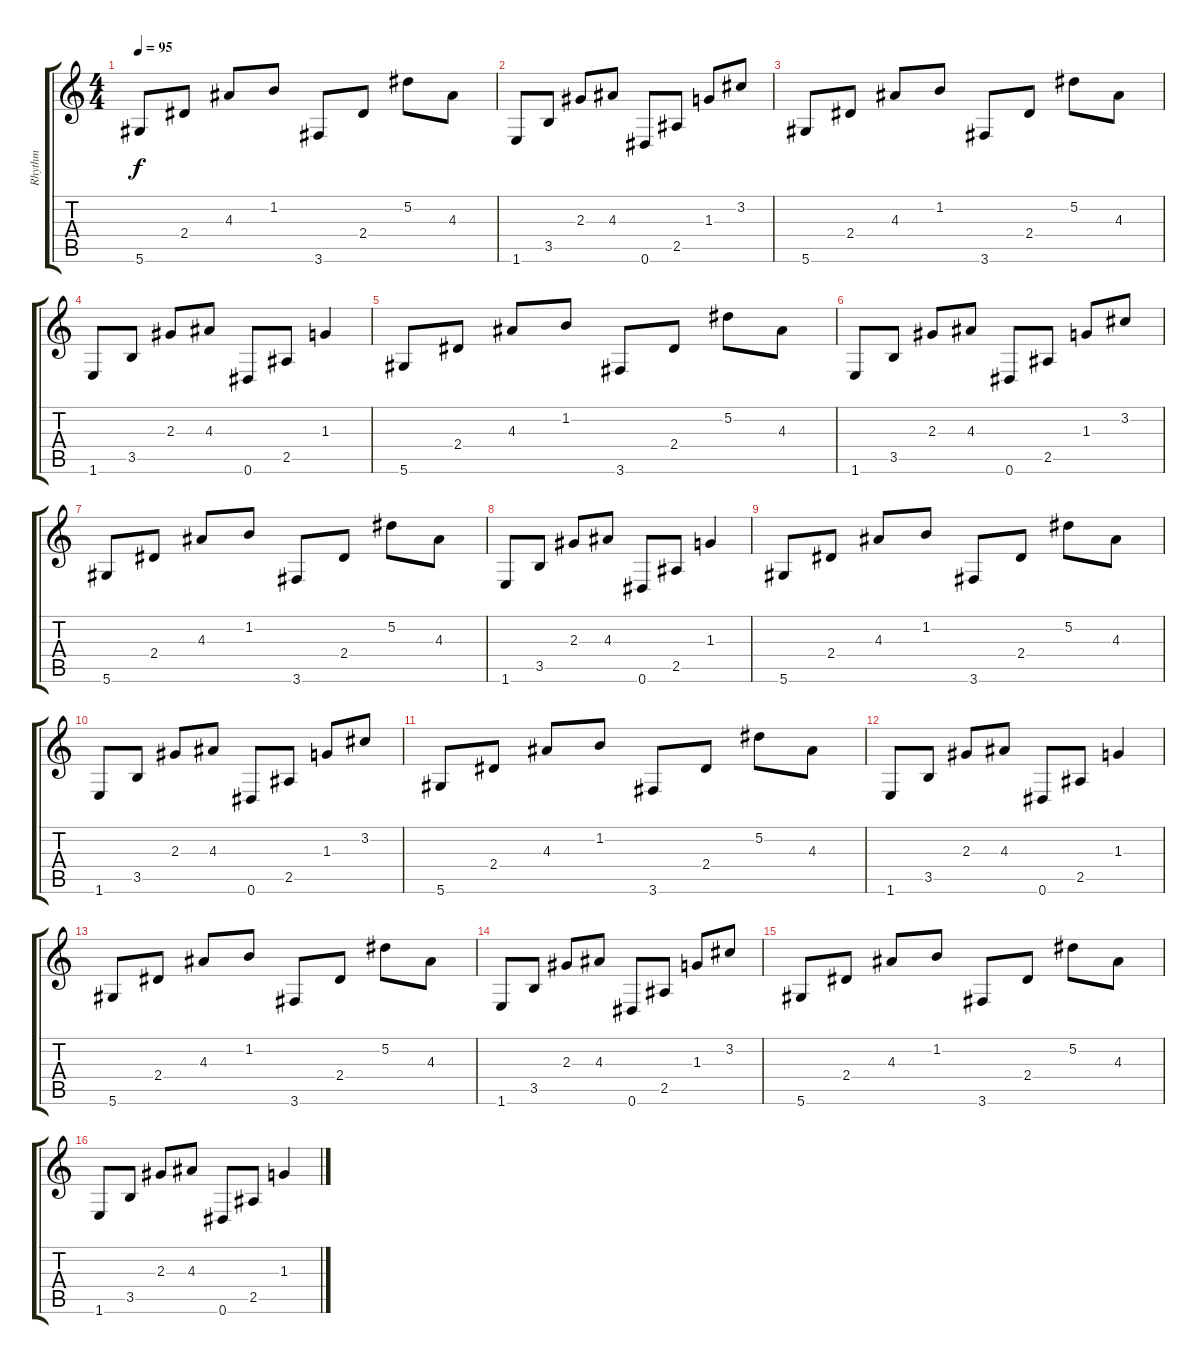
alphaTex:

\track ("Rhythm" "Rhythm") {instrument electricguitarjazz}
\staff {score tabs}
\tuning (Eb4 Bb3 Gb3 Db3 Ab2 Eb2) {hide}
\ts (4 4)
\tempo 95
\clef g2
\ks c
5.6.8{dy f} 2.4.8 4.3.8 1.2.8 3.6.8 2.4.8 5.2.8 4.3.8 |
1.6.8 3.5.8 2.3.8 4.3.8 0.6.8 2.5.8 1.3.8 3.2.8 |
5.6.8 2.4.8 4.3.8 1.2.8 3.6.8 2.4.8 5.2.8 4.3.8 |
1.6.8 3.5.8 2.3.8 4.3.8 0.6.8 2.5.8 1.3.4 |
5.6.8 2.4.8 4.3.8 1.2.8 3.6.8 2.4.8 5.2.8 4.3.8 |
1.6.8 3.5.8 2.3.8 4.3.8 0.6.8 2.5.8 1.3.8 3.2.8 |
5.6.8 2.4.8 4.3.8 1.2.8 3.6.8 2.4.8 5.2.8 4.3.8 |
1.6.8 3.5.8 2.3.8 4.3.8 0.6.8 2.5.8 1.3.4 |
5.6.8 2.4.8 4.3.8 1.2.8 3.6.8 2.4.8 5.2.8 4.3.8 |
1.6.8 3.5.8 2.3.8 4.3.8 0.6.8 2.5.8 1.3.8 3.2.8 |
5.6.8 2.4.8 4.3.8 1.2.8 3.6.8 2.4.8 5.2.8 4.3.8 |
1.6.8 3.5.8 2.3.8 4.3.8 0.6.8 2.5.8 1.3.4 |
5.6.8 2.4.8 4.3.8 1.2.8 3.6.8 2.4.8 5.2.8 4.3.8 |
1.6.8 3.5.8 2.3.8 4.3.8 0.6.8 2.5.8 1.3.8 3.2.8 |
5.6.8 2.4.8 4.3.8 1.2.8 3.6.8 2.4.8 5.2.8 4.3.8 |
1.6.8 3.5.8 2.3.8 4.3.8 0.6.8 2.5.8 1.3.4
